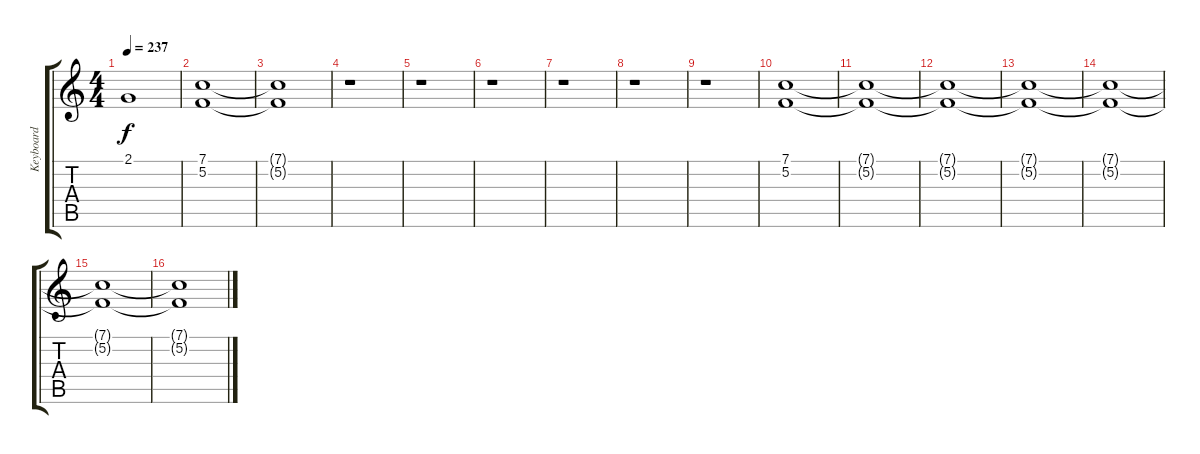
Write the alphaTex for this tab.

\track ("Keyboard" "Keyboard") {instrument pad8sweep}
\staff {score tabs}
\tuning (F4 C4 Ab3 Eb3 Bb2 F2) {hide}
\ts (4 4)
\tempo 237
\clef g2
\ks c
2.1.1{dy f} |
(7.1 5.2).1 |
(7.1{t} 5.2{t}).1 |
r.1 |
r.1 |
r.1 |
r.1 |
r.1 |
r.1 |
(7.1 5.2).1 |
(7.1{t} 5.2{t}).1 |
(7.1{t} 5.2{t}).1 |
(7.1{t} 5.2{t}).1 |
(7.1{t} 5.2{t}).1 |
(7.1{t} 5.2{t}).1 |
(7.1{t} 5.2{t}).1
